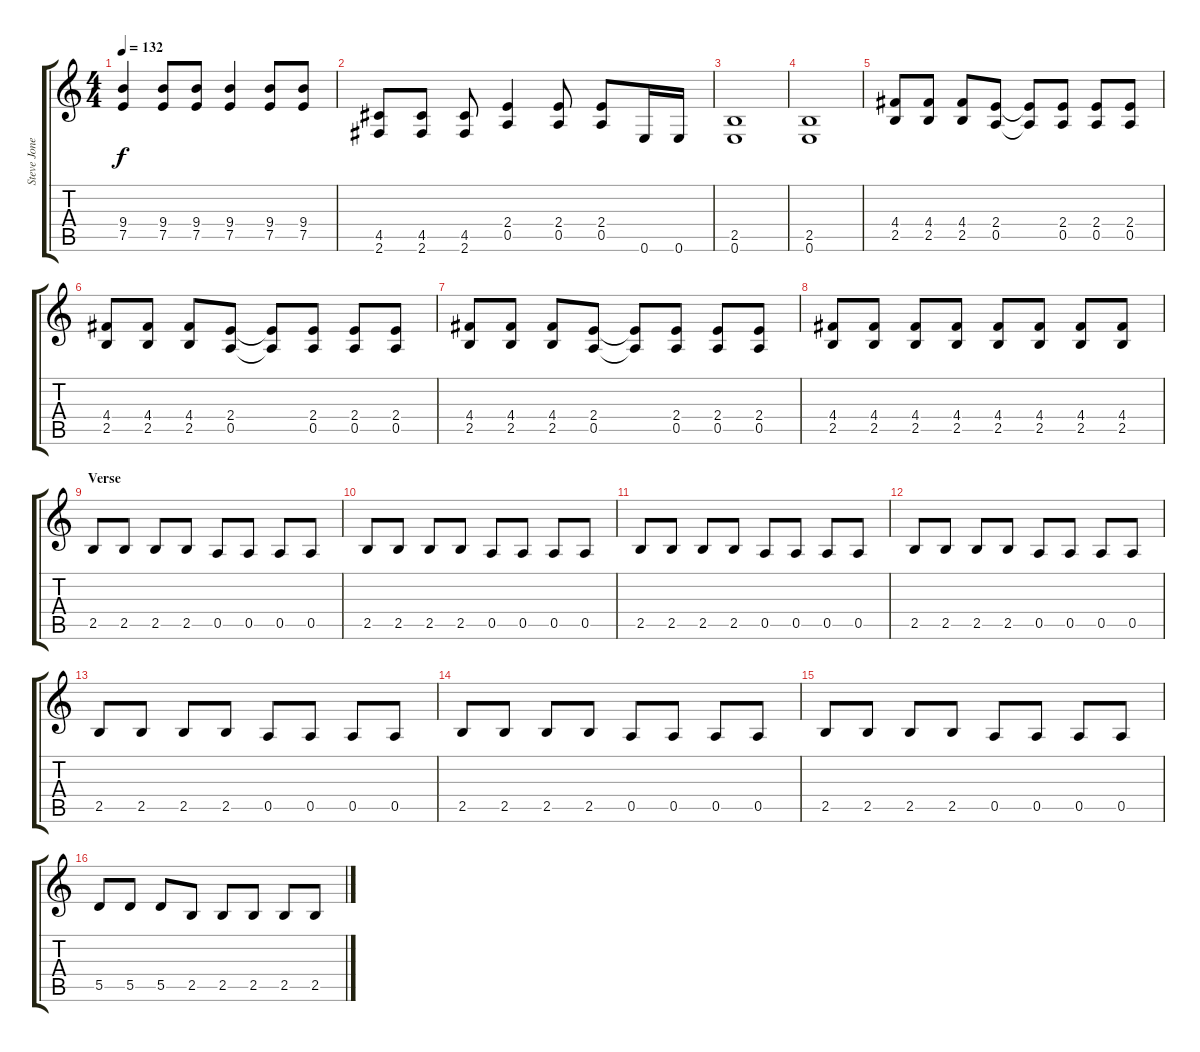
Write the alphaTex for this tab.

\track ("Steve Jones" "Steve Jone") {instrument overdrivenguitar}
\staff {score tabs}
\tuning (E4 B3 G3 D3 A2 E2) {hide}
\ts (4 4)
\tempo 132
\clef g2
\ks c
(9.4{t} 7.5{t}).4{dy f} (9.4 7.5).8 (9.4 7.5).8 (9.4 7.5).4 (9.4 7.5).8 (9.4 7.5).8 |
(4.5 2.6).8 (4.5 2.6).8 (4.5 2.6).8 (2.4 0.5).4 (2.4 0.5).8 (2.4 0.5).8 0.6.16 0.6.16 |
(2.5 0.6).1 |
(2.5 0.6).1 |
(4.4 2.5).8 (4.4 2.5).8 (4.4 2.5).8 (2.4 0.5).8 (2.4{t} 0.5{t}).8 (2.4 0.5).8 (2.4 0.5).8 (2.4 0.5).8 |
(4.4 2.5).8 (4.4 2.5).8 (4.4 2.5).8 (2.4 0.5).8 (2.4{t} 0.5{t}).8 (2.4 0.5).8 (2.4 0.5).8 (2.4 0.5).8 |
(4.4 2.5).8 (4.4 2.5).8 (4.4 2.5).8 (2.4 0.5).8 (2.4{t} 0.5{t}).8 (2.4 0.5).8 (2.4 0.5).8 (2.4 0.5).8 |
(4.4 2.5).8 (4.4 2.5).8 (4.4 2.5).8 (4.4 2.5).8 (4.4 2.5).8 (4.4 2.5).8 (4.4 2.5).8 (4.4 2.5).8 |
\section ("" "Verse")
2.5.8 2.5.8 2.5.8 2.5.8 0.5.8 0.5.8 0.5.8 0.5.8 |
2.5.8 2.5.8 2.5.8 2.5.8 0.5.8 0.5.8 0.5.8 0.5.8 |
2.5.8 2.5.8 2.5.8 2.5.8 0.5.8 0.5.8 0.5.8 0.5.8 |
2.5.8 2.5.8 2.5.8 2.5.8 0.5.8 0.5.8 0.5.8 0.5.8 |
2.5.8 2.5.8 2.5.8 2.5.8 0.5.8 0.5.8 0.5.8 0.5.8 |
2.5.8 2.5.8 2.5.8 2.5.8 0.5.8 0.5.8 0.5.8 0.5.8 |
2.5.8 2.5.8 2.5.8 2.5.8 0.5.8 0.5.8 0.5.8 0.5.8 |
5.5.8 5.5.8 5.5.8 2.5.8 2.5.8 2.5.8 2.5.8 2.5.8
